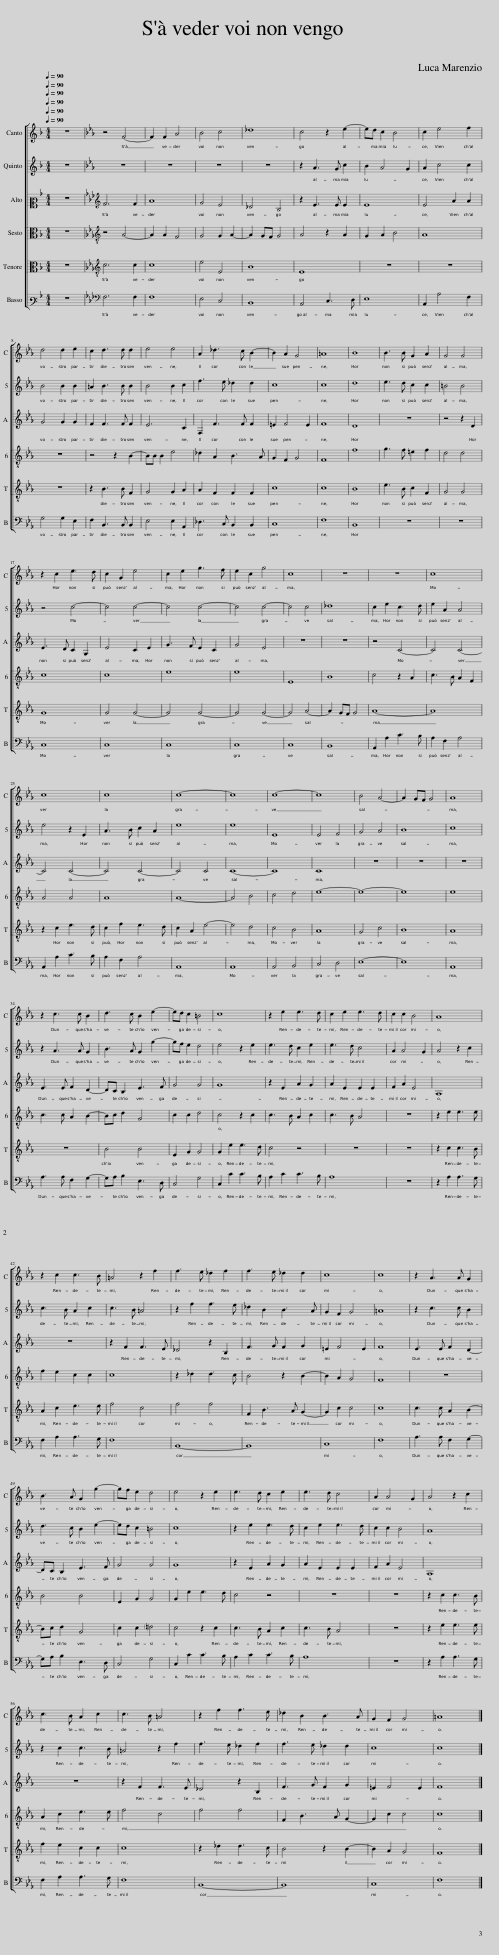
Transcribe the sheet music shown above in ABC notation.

X:1
%%score [ 1 2 3 [ 4 5 ] 6 ]
L:1/8
Q:1/4=90
M:4/4
I:linebreak $
K:F
V:1 treble
V:2 treble
V:3 alto2
V:4 alto
V:5 alto
V:6 bass3
V:1
 z8 |[K:Eb] z4 F4- | F2 F2 A4 | B4 c4 | _d8 | %5
 c4 z2 e2- | ed c2 B4 | c2 e4 f2 |$ d4 d2 e2 | c2 d3 d d2 | %10
 e4 e4 | A2 _d3 c B2- | B2 A2 G4 | =A8 | B8 | %15
 B3 B G2 A2 | G4 G4 |$ z2 c2 e3 d | c2 G2 e4 | c2 e2 g3 f | %20
 e2 c2 g4 | c8 | z8 | z8 | c8 |$ %25
 c8 | c8 | c8- | c8 | c8- | %30
 c8 | B4 A4- | A2 GF G4 | A8 |$ z2 c3 c B2 | %35
 d3 c B2 e2- | ed c2 =B4 | c8 | z2 e2 e3 d | c2 e2 e3 d | %40
 c2 c2 B4 | A8 |$ z2 c2 c3 B | =A4 z2 f2 | f3 e _d2 f2 | %45
 f3 e _d2 d2 | c8 | c8 | z2 A3 A G2 |$ B3 A G2 g2- | %50
 gf e2 d4 | e4 z2 e2 | e3 d c2 e2 | e3 d c4 | A2 A4 G2 | %55
 A4 z2 c2 |$ c3 B A2 c2 | c3 B =A4 | z2 f2 f3 e | _d2 B2 B3 A | %60
 G2 F2 G4 | =A8 |] %62
V:2
 z8 |[K:Eb] z8 | z8 | z8 | z8 | %5
 z2 A3 G c2 | B2 A4 G2 | A2 c4 c2 |$ B4 B2 B2 | =A2 B3 B B2 | %10
 B4 B2 c2 | f3 e _d2 d2 | c8 | c8 | d8 | %15
 e3 d c2 c2 | =B4 B4 |$ z4 c4- | c4 c4- | c4 c4- | %20
 c4 c4- | c4 c4 | _d8 | c2 e2 c3 d | e2 A2 A4 |$ %25
 e4 z2 E2 | A3 B c2 A2 | e8 | e8 | E8 | %30
 E4 F4 | G4 A4 | B8 | c8 |$ z2 A3 A G2 | %35
 B3 A G2 g2- | gf e2 d4 | e4 z2 e2 | e3 d c2 e2 | e3 d c4 | %40
 A2 A4 G2 | A4 z2 c2 |$ c3 B A2 c2 | c3 B =A4 | z2 f2 f3 e | %45
 _d2 B2 B3 A | G2 F2 G4 | =A8 | z2 c3 c B2 |$ d3 c B2 e2- | %50
 ed c2 =B4 | c8 | z2 e2 e3 d | c2 e2 e3 d | c2 c2 B4 | %55
 A8 |$ z2 c2 c3 B | =A4 z2 f2 | f3 e _d2 f2 | f3 e _d2 d2 | %60
 c8 | c8 |] %62
V:3
 z8 |[K:Eb][K:treble] F6 F2 | A8 | G4 E4 | _D4 B,4 | %5
 z2 E3 E E2 | E8 | E4 A2 A2 |$ G4 G2 G2 | F2 F3 F F2 | %10
 E6 C2 | F,2 F3 F F2 | =E2 F4 E2 | F8 | D8 | %15
 z8 | z4 z2 D2 |$ E3 D C2 G,2 | E4 C2 E2 | G3 F E2 C2 | %20
 G4 E4 | z8 | z8 | z4 C4- | C4 C4- |$ %25
 C4 C4- | C4 C4- | C4 C4 | C8- | C8 | %30
 C8 | z8 | z8 | z8 |$ E3 E F2 D2- | %35
 DC B,2 E3 F | G4 G4 | G8 | z2 E2 A2 G2 | A2 E2 E2 E2 | %40
 F2 A2 E4 | A,8 |$ z8 | z2 F2 F3 E | _D4 z2 B,2 | %45
 F3 G F2 G2 | =E2 F4 E2 | F8 | E3 E F2 D2- |$ DC B,2 E3 F | %50
 G4 G4 | G8 | z2 E2 A2 G2 | A2 E2 E2 E2 | F2 A2 E4 | %55
 A,8 |$ z8 | z2 F2 F3 E | _D4 z2 B,2 | F3 G F2 G2 | %60
 =E2 F4 E2 | F8 |] %62
V:4
 z8 |[K:Eb][K:treble-8] z4 A4- | A2 A2 F4 | G4 G2 A2- | A2 GF G4 | %5
 A4 z2 A2 | G2 A2 B4 | A8 |$ z8 | z4 z2 B2- | %10
 BB B2 e4 | _d2 A2 B3 A | G2 F2 G4 | F8 | f8 | %15
 g3 f =e2 f2 | d4 d4 |$ c8 | c8 | e8 | %20
 e8 | E8 | B8 | c4 z2 A2 | c3 B A2 F2 |$ %25
 A4 A4 | A8 | A8- | A4 B4 | c4 d4 | %30
 e8- | e8- | e8 | e8 |$ c3 c A2 B2- | %35
 Bc d2 G4 | c2 c2 d4 | c4 z2 c2 | c3 B A2 c2 | c3 B A4 | %40
 z8 | z2 e2 e3 e |$ f2 e2 c2 c2 | c8 | z2 _d2 d3 c | %45
 B4 z2 B2- | B2 A2 G4 | F8 | z8 |$ B4 B4 | %50
 E2 G2 G4 | G2 e2 e3 d | c4 z4 | z8 | z8 | %55
 z2 c2 c3 B |$ A2 c2 e3 e | f4 c4 | f4 f4 | F2 B3 A G2- | %60
 G2 c2 c4 | c8 |] %62
V:5
 z8 |[K:Eb][K:treble-8] c6 c2 | c8 | e4 E4 | B8 | %5
 E8 | z8 | z8 |$ z8 | z2 B3 B F2 | %10
 G4 G2 A2 | A2 F2 F2 F2 | c8 | c8 | B8 | %15
 e3 B c2 F2 | G4 G4 |$ G8 | G4 G4- | G4 G4- | %20
 G4 G4- | G4 A4- | A2 GF G4 | A8- | A8 |$ %25
 z2 c2 e3 d | c2 f2 e3 d | c2 A2 e4- | e4 d4 | c4 B4 | %30
 A8 | G4 c4 | B8 | A8 |$ z8 | %35
 B4 B4 | E2 G2 G4 | G2 e2 e3 d | c4 z4 | z8 | %40
 z8 | z2 c2 c3 B |$ A2 c2 e3 e | f4 c4 | f4 f4 | %45
 F2 B3 A G2- | G2 c2 c4 | c8 | c3 c A2 B2- |$ Bc d2 G4 | %50
 c2 c2 !courtesy!=d4 | c4 z2 c2 | c3 B A2 c2 | c3 B A4 | z8 | %55
 z2 e2 e3 e |$ f2 e2 c2 c2 | c8 | z2 _d2 d3 c | B4 z2 B2- | %60
 B2 A2 G4 | F8 |] %62
V:6
 z8 |[K:Eb][K:bass] F,6 F,2 | F,8 | E,4 C,4 | B,,8 | %5
 A,,4 C,3 D, | E,8 | A,,2 A,4 F,2 |$ G,4 G,2 E,2 | F,2 B,,3 B,, B,,2 | %10
 E,4 E,2 A,,2 | _D,3 C, B,,2 B,,2 | C,8 | F,8 | B,,8 | %15
 z8 | z8 |$ C,8 | C,8 | C,8 | %20
 C,8 | C,8 | B,,8 | A,,2 A,2 C3 B, | A,2 F,2 A,4 |$ %25
 A,,2 A,2 C3 B, | A,2 F,2 A,4 | A,,8 | A,,8 | A,,4 B,,4 | %30
 C,4 D,4 | E,8- | E,8 | A,,8 |$ A,3 A, F,2 G,2- | %35
 G,A, B,2 E,3 D, | C,4 G,4 | C,2 C2 C3 B, | A,2 C2 C3 B, | A,8 | %40
 z8 | z2 A,2 A,3 G, |$ F,2 A,2 A,3 G, | F,8 | B,,8- | %45
 B,,8 | C,8 | F,8 | A,3 A, F,2 G,2- |$ G,A, B,2 E,3 D, | %50
 C,4 G,4 | C,2 C2 C3 B, | A,2 C2 C3 B, | A,8 | z8 | %55
 z2 A,2 A,3 G, |$ F,2 A,2 A,3 G, | F,8 | B,,8- | B,,8 | %60
 C,8 | F,8 |] %62
